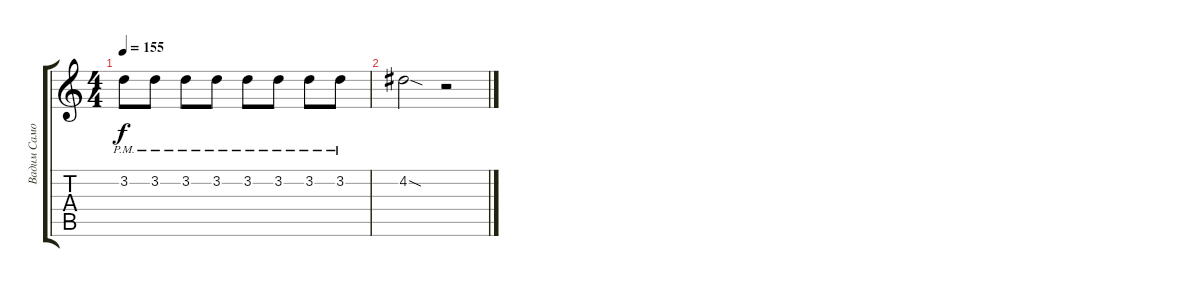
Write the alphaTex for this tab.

\track ("Вадим Самойлов (Fender Stratocaster)" "Вадим Само") {instrument overdrivenguitar}
\staff {score tabs}
\tuning (E4 B3 G3 D3 A2 E2) {hide}
\ts (4 4)
\tempo 155
\clef g2
\ks c
3.2{pm}.8{dy f} 3.2{pm}.8 3.2{pm}.8 3.2{pm}.8 3.2{pm}.8 3.2{pm}.8 3.2{pm}.8 3.2{pm}.8 |
4.2{sod}.2 r.2
